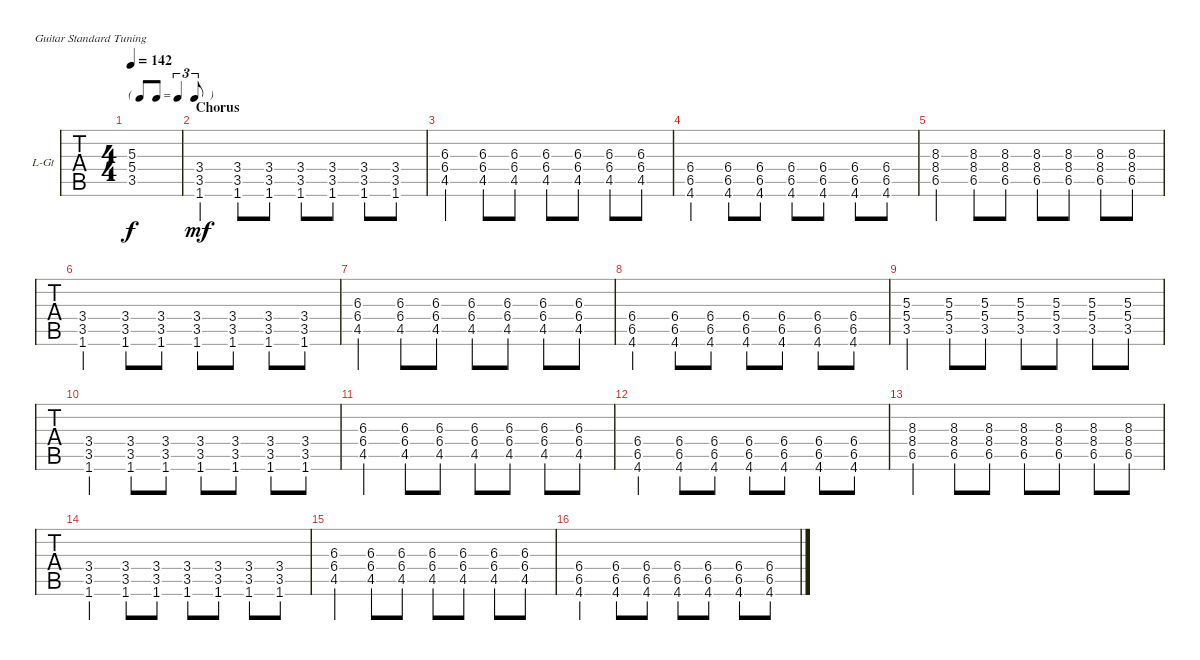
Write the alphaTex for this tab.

\defaultSystemsLayout 4
\bracketExtendMode groupsimilarinstruments
\firstSystemTrackNameOrientation horizontal
\otherSystemsTrackNameOrientation horizontal
\track ("Lead Guitar (Billi Joe)" "L-Gt") {instrument distortionguitar}
\staff {tabs}
\tuning (E4 B3 G3 D3 A2 E2)
\ts (4 4)
\tf triplet8th
\tempo 142
\clef g2
\ks c
(3.5{t} 5.4{t} 5.3{t}).1{dy f} |
\section ("" "Chorus")
(3.4 3.5 1.6).4{dy mf} (3.4 3.5 1.6).8 (3.4 3.5 1.6).8 (3.4 3.5 1.6).8 (3.4 3.5 1.6).8 (3.4 3.5 1.6).8 (3.4 3.5 1.6).8 |
(6.4 6.3 4.5).4 (6.4 6.3 4.5).8 (6.4 6.3 4.5).8 (6.4 6.3 4.5).8 (6.4 6.3 4.5).8 (6.4 6.3 4.5).8 (6.4 6.3 4.5).8 |
(6.4 4.6 6.5).4 (6.4 6.5 4.6).8 (6.4 6.5 4.6).8 (6.4 6.5 4.6).8 (6.4 6.5 4.6).8 (6.4 6.5 4.6).8 (6.4 6.5 4.6).8 |
(8.4 8.3 6.5).4 (8.4 8.3 6.5).8 (8.4 8.3 6.5).8 (8.4 8.3 6.5).8 (8.4 8.3 6.5).8 (8.4 8.3 6.5).8 (8.4 8.3 6.5).8 |
(3.4 3.5 1.6).4 (3.4 3.5 1.6).8 (3.4 3.5 1.6).8 (3.4 3.5 1.6).8 (3.4 3.5 1.6).8 (3.4 3.5 1.6).8 (3.4 3.5 1.6).8 |
(6.4 6.3 4.5).4 (6.4 6.3 4.5).8 (6.4 6.3 4.5).8 (6.4 6.3 4.5).8 (6.4 6.3 4.5).8 (6.4 6.3 4.5).8 (6.4 6.3 4.5).8 |
(6.4 4.6 6.5).4 (6.4 6.5 4.6).8 (6.4 6.5 4.6).8 (6.4 6.5 4.6).8 (6.4 6.5 4.6).8 (6.4 6.5 4.6).8 (6.4 6.5 4.6).8 |
(5.4 5.3 3.5).4 (5.4 5.3 3.5).8 (5.4 5.3 3.5).8 (5.4 5.3 3.5).8 (5.4 5.3 3.5).8 (5.4 5.3 3.5).8 (5.4 5.3 3.5).8 |
(3.4 3.5 1.6).4 (3.4 3.5 1.6).8 (3.4 3.5 1.6).8 (3.4 3.5 1.6).8 (3.4 3.5 1.6).8 (3.4 3.5 1.6).8 (3.4 3.5 1.6).8 |
(6.4 6.3 4.5).4 (6.4 6.3 4.5).8 (6.4 6.3 4.5).8 (6.4 6.3 4.5).8 (6.4 6.3 4.5).8 (6.4 6.3 4.5).8 (6.4 6.3 4.5).8 |
(6.4 4.6 6.5).4 (6.4 6.5 4.6).8 (6.4 6.5 4.6).8 (6.4 6.5 4.6).8 (6.4 6.5 4.6).8 (6.4 6.5 4.6).8 (6.4 6.5 4.6).8 |
(8.4 8.3 6.5).4 (8.4 8.3 6.5).8 (8.4 8.3 6.5).8 (8.4 8.3 6.5).8 (8.4 8.3 6.5).8 (8.4 8.3 6.5).8 (8.4 8.3 6.5).8 |
(3.4 3.5 1.6).4 (3.4 3.5 1.6).8 (3.4 3.5 1.6).8 (3.4 3.5 1.6).8 (3.4 3.5 1.6).8 (3.4 3.5 1.6).8 (3.4 3.5 1.6).8 |
(6.4 6.3 4.5).4 (6.4 6.3 4.5).8 (6.4 6.3 4.5).8 (6.4 6.3 4.5).8 (6.4 6.3 4.5).8 (6.4 6.3 4.5).8 (6.4 6.3 4.5).8 |
(6.4 4.6 6.5).4 (6.4 6.5 4.6).8 (6.4 6.5 4.6).8 (6.4 6.5 4.6).8 (6.4 6.5 4.6).8 (6.4 6.5 4.6).8 (6.4 6.5 4.6).8
